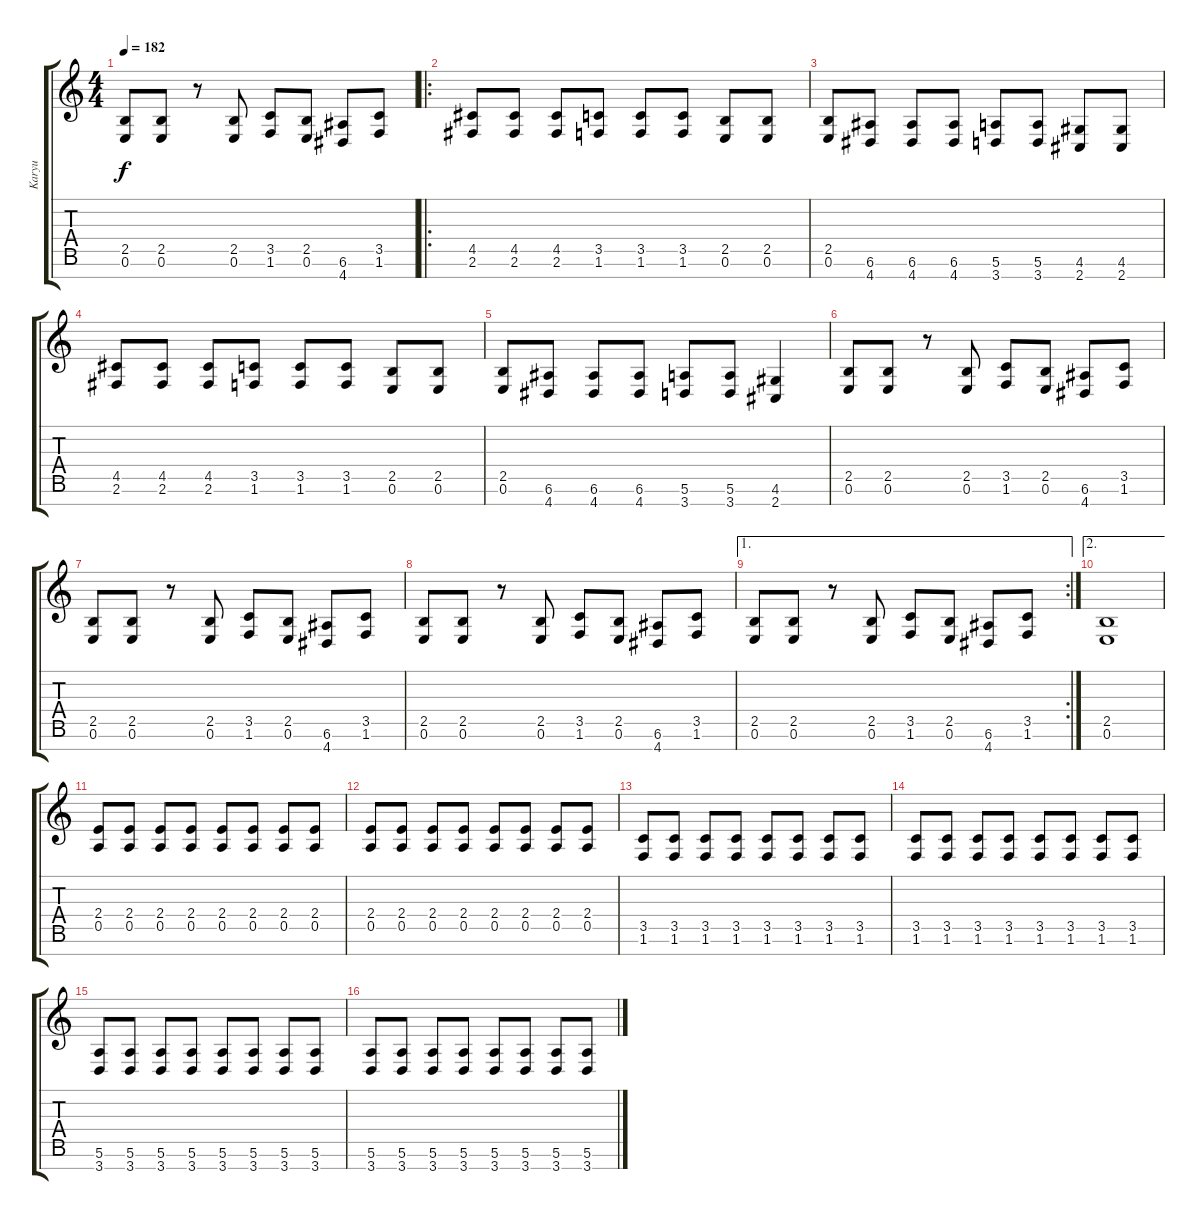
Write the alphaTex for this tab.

\track ("Karyu" "Karyu") {instrument overdrivenguitar}
\staff {score tabs}
\tuning (E4 B3 G3 D3 A2 E2 B1) {hide}
\ts (4 4)
\tempo 182
\clef g2
\ks c
(2.5 0.6).8{dy f} (2.5 0.6).8 r.8 (2.5 0.6).8 (3.5 1.6).8 (2.5 0.6).8 (6.6 4.7).8 (3.5 1.6).8 |
\ro
(4.5 2.6).8 (4.5 2.6).8 (4.5 2.6).8 (3.5 1.6).8 (3.5 1.6).8 (3.5 1.6).8 (2.5 0.6).8 (2.5 0.6).8 |
(2.5 0.6).8 (6.6 4.7).8 (6.6 4.7).8 (6.6 4.7).8 (5.6 3.7).8 (5.6 3.7).8 (4.6 2.7).8 (4.6 2.7).8 |
(4.5 2.6).8 (4.5 2.6).8 (4.5 2.6).8 (3.5 1.6).8 (3.5 1.6).8 (3.5 1.6).8 (2.5 0.6).8 (2.5 0.6).8 |
(2.5 0.6).8 (6.6 4.7).8 (6.6 4.7).8 (6.6 4.7).8 (5.6 3.7).8 (5.6 3.7).8 (4.6 2.7).4 |
(2.5 0.6).8 (2.5 0.6).8 r.8 (2.5 0.6).8 (3.5 1.6).8 (2.5 0.6).8 (6.6 4.7).8 (3.5 1.6).8 |
(2.5 0.6).8 (2.5 0.6).8 r.8 (2.5 0.6).8 (3.5 1.6).8 (2.5 0.6).8 (6.6 4.7).8 (3.5 1.6).8 |
(2.5 0.6).8 (2.5 0.6).8 r.8 (2.5 0.6).8 (3.5 1.6).8 (2.5 0.6).8 (6.6 4.7).8 (3.5 1.6).8 |
\ae 1
\rc 2
(2.5 0.6).8 (2.5 0.6).8 r.8 (2.5 0.6).8 (3.5 1.6).8 (2.5 0.6).8 (6.6 4.7).8 (3.5 1.6).8 |
\ae 2
(2.5 0.6).1 |
(2.4 0.5).8 (2.4 0.5).8 (2.4 0.5).8 (2.4 0.5).8 (2.4 0.5).8 (2.4 0.5).8 (2.4 0.5).8 (2.4 0.5).8 |
(2.4 0.5).8 (2.4 0.5).8 (2.4 0.5).8 (2.4 0.5).8 (2.4 0.5).8 (2.4 0.5).8 (2.4 0.5).8 (2.4 0.5).8 |
(3.5 1.6).8 (3.5 1.6).8 (3.5 1.6).8 (3.5 1.6).8 (3.5 1.6).8 (3.5 1.6).8 (3.5 1.6).8 (3.5 1.6).8 |
(3.5 1.6).8 (3.5 1.6).8 (3.5 1.6).8 (3.5 1.6).8 (3.5 1.6).8 (3.5 1.6).8 (3.5 1.6).8 (3.5 1.6).8 |
(5.6 3.7).8 (5.6 3.7).8 (5.6 3.7).8 (5.6 3.7).8 (5.6 3.7).8 (5.6 3.7).8 (5.6 3.7).8 (5.6 3.7).8 |
(5.6 3.7).8 (5.6 3.7).8 (5.6 3.7).8 (5.6 3.7).8 (5.6 3.7).8 (5.6 3.7).8 (5.6 3.7).8 (5.6 3.7).8
